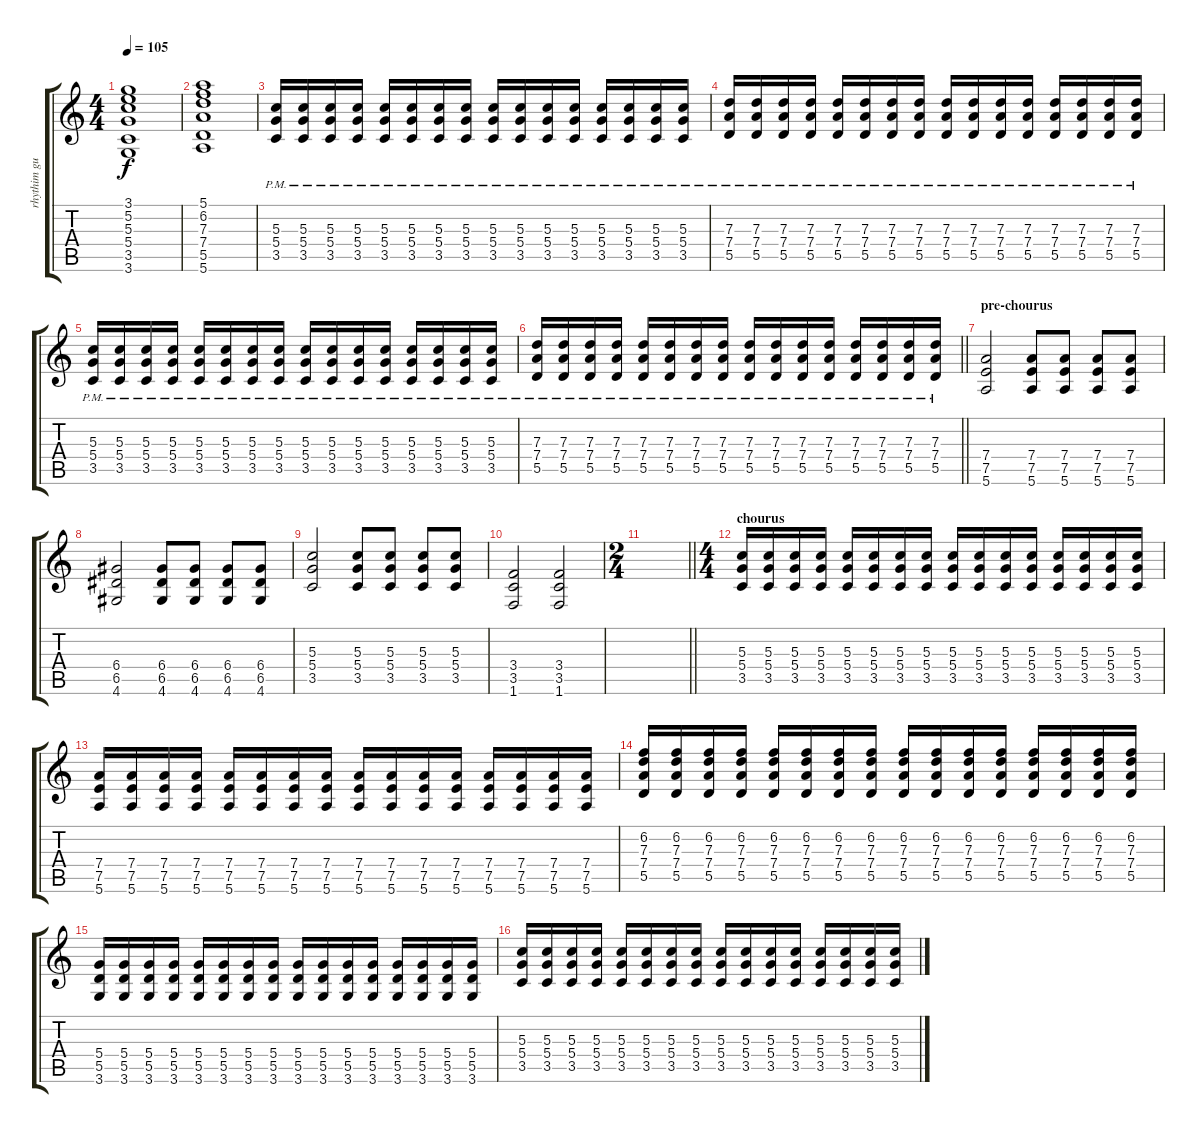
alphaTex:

\track ("rhythim guitar" "rhythim gu") {instrument overdrivenguitar}
\staff {score tabs}
\tuning (E4 B3 G3 D3 A2 E2) {hide}
\ts (4 4)
\tempo 105
\clef g2
\ks c
(3.1 5.2 5.3 5.4 3.5 3.6).1{dy f} |
(5.1 6.2 7.3 7.4 5.5 5.6).1 |
(5.3{pm} 5.4{pm} 3.5{pm}).16 (5.3{pm} 5.4{pm} 3.5{pm}).16 (5.3{pm} 5.4{pm} 3.5{pm}).16 (5.3{pm} 5.4{pm} 3.5{pm}).16 (5.3{pm} 5.4{pm} 3.5{pm}).16 (5.3{pm} 5.4{pm} 3.5{pm}).16 (5.3{pm} 5.4{pm} 3.5{pm}).16 (5.3{pm} 5.4{pm} 3.5{pm}).16 (5.3{pm} 5.4{pm} 3.5{pm}).16 (5.3{pm} 5.4{pm} 3.5{pm}).16 (5.3{pm} 5.4{pm} 3.5{pm}).16 (5.3{pm} 5.4{pm} 3.5{pm}).16 (5.3{pm} 5.4{pm} 3.5{pm}).16 (5.3{pm} 5.4{pm} 3.5{pm}).16 (5.3{pm} 5.4{pm} 3.5{pm}).16 (5.3{pm} 5.4{pm} 3.5{pm}).16 |
(7.3{pm} 7.4 5.5).16 (7.3{pm} 7.4 5.5).16 (7.3{pm} 7.4 5.5).16 (7.3{pm} 7.4 5.5).16 (7.3{pm} 7.4 5.5).16 (7.3{pm} 7.4 5.5).16 (7.3{pm} 7.4 5.5).16 (7.3{pm} 7.4 5.5).16 (7.3{pm} 7.4 5.5).16 (7.3{pm} 7.4 5.5).16 (7.3{pm} 7.4 5.5).16 (7.3{pm} 7.4 5.5).16 (7.3{pm} 7.4 5.5).16 (7.3{pm} 7.4 5.5).16 (7.3{pm} 7.4 5.5).16 (7.3{pm} 7.4 5.5).16 |
(5.3{pm} 5.4{pm} 3.5{pm}).16 (5.3{pm} 5.4{pm} 3.5{pm}).16 (5.3{pm} 5.4{pm} 3.5{pm}).16 (5.3{pm} 5.4{pm} 3.5{pm}).16 (5.3{pm} 5.4{pm} 3.5{pm}).16 (5.3{pm} 5.4{pm} 3.5{pm}).16 (5.3{pm} 5.4{pm} 3.5{pm}).16 (5.3{pm} 5.4{pm} 3.5{pm}).16 (5.3{pm} 5.4{pm} 3.5{pm}).16 (5.3{pm} 5.4{pm} 3.5{pm}).16 (5.3{pm} 5.4{pm} 3.5{pm}).16 (5.3{pm} 5.4{pm} 3.5{pm}).16 (5.3{pm} 5.4{pm} 3.5{pm}).16 (5.3{pm} 5.4{pm} 3.5{pm}).16 (5.3{pm} 5.4{pm} 3.5{pm}).16 (5.3{pm} 5.4{pm} 3.5{pm}).16 |
\barLineRight lightlight
(7.3{pm} 7.4 5.5).16 (7.3{pm} 7.4 5.5).16 (7.3{pm} 7.4 5.5).16 (7.3{pm} 7.4 5.5).16 (7.3{pm} 7.4 5.5).16 (7.3{pm} 7.4 5.5).16 (7.3{pm} 7.4 5.5).16 (7.3{pm} 7.4 5.5).16 (7.3{pm} 7.4 5.5).16 (7.3{pm} 7.4 5.5).16 (7.3{pm} 7.4 5.5).16 (7.3{pm} 7.4 5.5).16 (7.3{pm} 7.4 5.5).16 (7.3{pm} 7.4 5.5).16 (7.3{pm} 7.4 5.5).16 (7.3{pm} 7.4 5.5).16 |
\section ("" "pre-chourus")
(7.4 7.5 5.6).2 (7.4 7.5 5.6).8 (7.4 7.5 5.6).8 (7.4 7.5 5.6).8 (7.4 7.5 5.6).8 |
(6.4 6.5 4.6).2 (6.4 6.5 4.6).8 (6.4 6.5 4.6).8 (6.4 6.5 4.6).8 (6.4 6.5 4.6).8 |
(5.3 5.4 3.5).2 (5.3 5.4 3.5).8 (5.3 5.4 3.5).8 (5.3 5.4 3.5).8 (5.3 5.4 3.5).8 |
(3.4 3.5 1.6).2 (3.4 3.5 1.6).2 |
\ts (2 4)
\barLineRight lightlight
|
\ts (4 4)
\section ("" "chourus")
(5.3 5.4 3.5).16 (5.3 5.4 3.5).16 (5.3 5.4 3.5).16 (5.3 5.4 3.5).16 (5.3 5.4 3.5).16 (5.3 5.4 3.5).16 (5.3 5.4 3.5).16 (5.3 5.4 3.5).16 (5.3 5.4 3.5).16 (5.3 5.4 3.5).16 (5.3 5.4 3.5).16 (5.3 5.4 3.5).16 (5.3 5.4 3.5).16 (5.3 5.4 3.5).16 (5.3 5.4 3.5).16 (5.3 5.4 3.5).16 |
(7.4 7.5 5.6).16 (7.4 7.5 5.6).16 (7.4 7.5 5.6).16 (7.4 7.5 5.6).16 (7.4 7.5 5.6).16 (7.4 7.5 5.6).16 (7.4 7.5 5.6).16 (7.4 7.5 5.6).16 (7.4 7.5 5.6).16 (7.4 7.5 5.6).16 (7.4 7.5 5.6).16 (7.4 7.5 5.6).16 (7.4 7.5 5.6).16 (7.4 7.5 5.6).16 (7.4 7.5 5.6).16 (7.4 7.5 5.6).16 |
(6.2 7.3 7.4 5.5).16 (6.2 7.3 7.4 5.5).16 (6.2 7.3 7.4 5.5).16 (6.2 7.3 7.4 5.5).16 (6.2 7.3 7.4 5.5).16 (6.2 7.3 7.4 5.5).16 (6.2 7.3 7.4 5.5).16 (6.2 7.3 7.4 5.5).16 (6.2 7.3 7.4 5.5).16 (6.2 7.3 7.4 5.5).16 (6.2 7.3 7.4 5.5).16 (6.2 7.3 7.4 5.5).16 (6.2 7.3 7.4 5.5).16 (6.2 7.3 7.4 5.5).16 (6.2 7.3 7.4 5.5).16 (6.2 7.3 7.4 5.5).16 |
(5.4 5.5 3.6).16 (5.4 5.5 3.6).16 (5.4 5.5 3.6).16 (5.4 5.5 3.6).16 (5.4 5.5 3.6).16 (5.4 5.5 3.6).16 (5.4 5.5 3.6).16 (5.4 5.5 3.6).16 (5.4 5.5 3.6).16 (5.4 5.5 3.6).16 (5.4 5.5 3.6).16 (5.4 5.5 3.6).16 (5.4 5.5 3.6).16 (5.4 5.5 3.6).16 (5.4 5.5 3.6).16 (5.4 5.5 3.6).16 |
(5.3 5.4 3.5).16 (5.3 5.4 3.5).16 (5.3 5.4 3.5).16 (5.3 5.4 3.5).16 (5.3 5.4 3.5).16 (5.3 5.4 3.5).16 (5.3 5.4 3.5).16 (5.3 5.4 3.5).16 (5.3 5.4 3.5).16 (5.3 5.4 3.5).16 (5.3 5.4 3.5).16 (5.3 5.4 3.5).16 (5.3 5.4 3.5).16 (5.3 5.4 3.5).16 (5.3 5.4 3.5).16 (5.3 5.4 3.5).16
